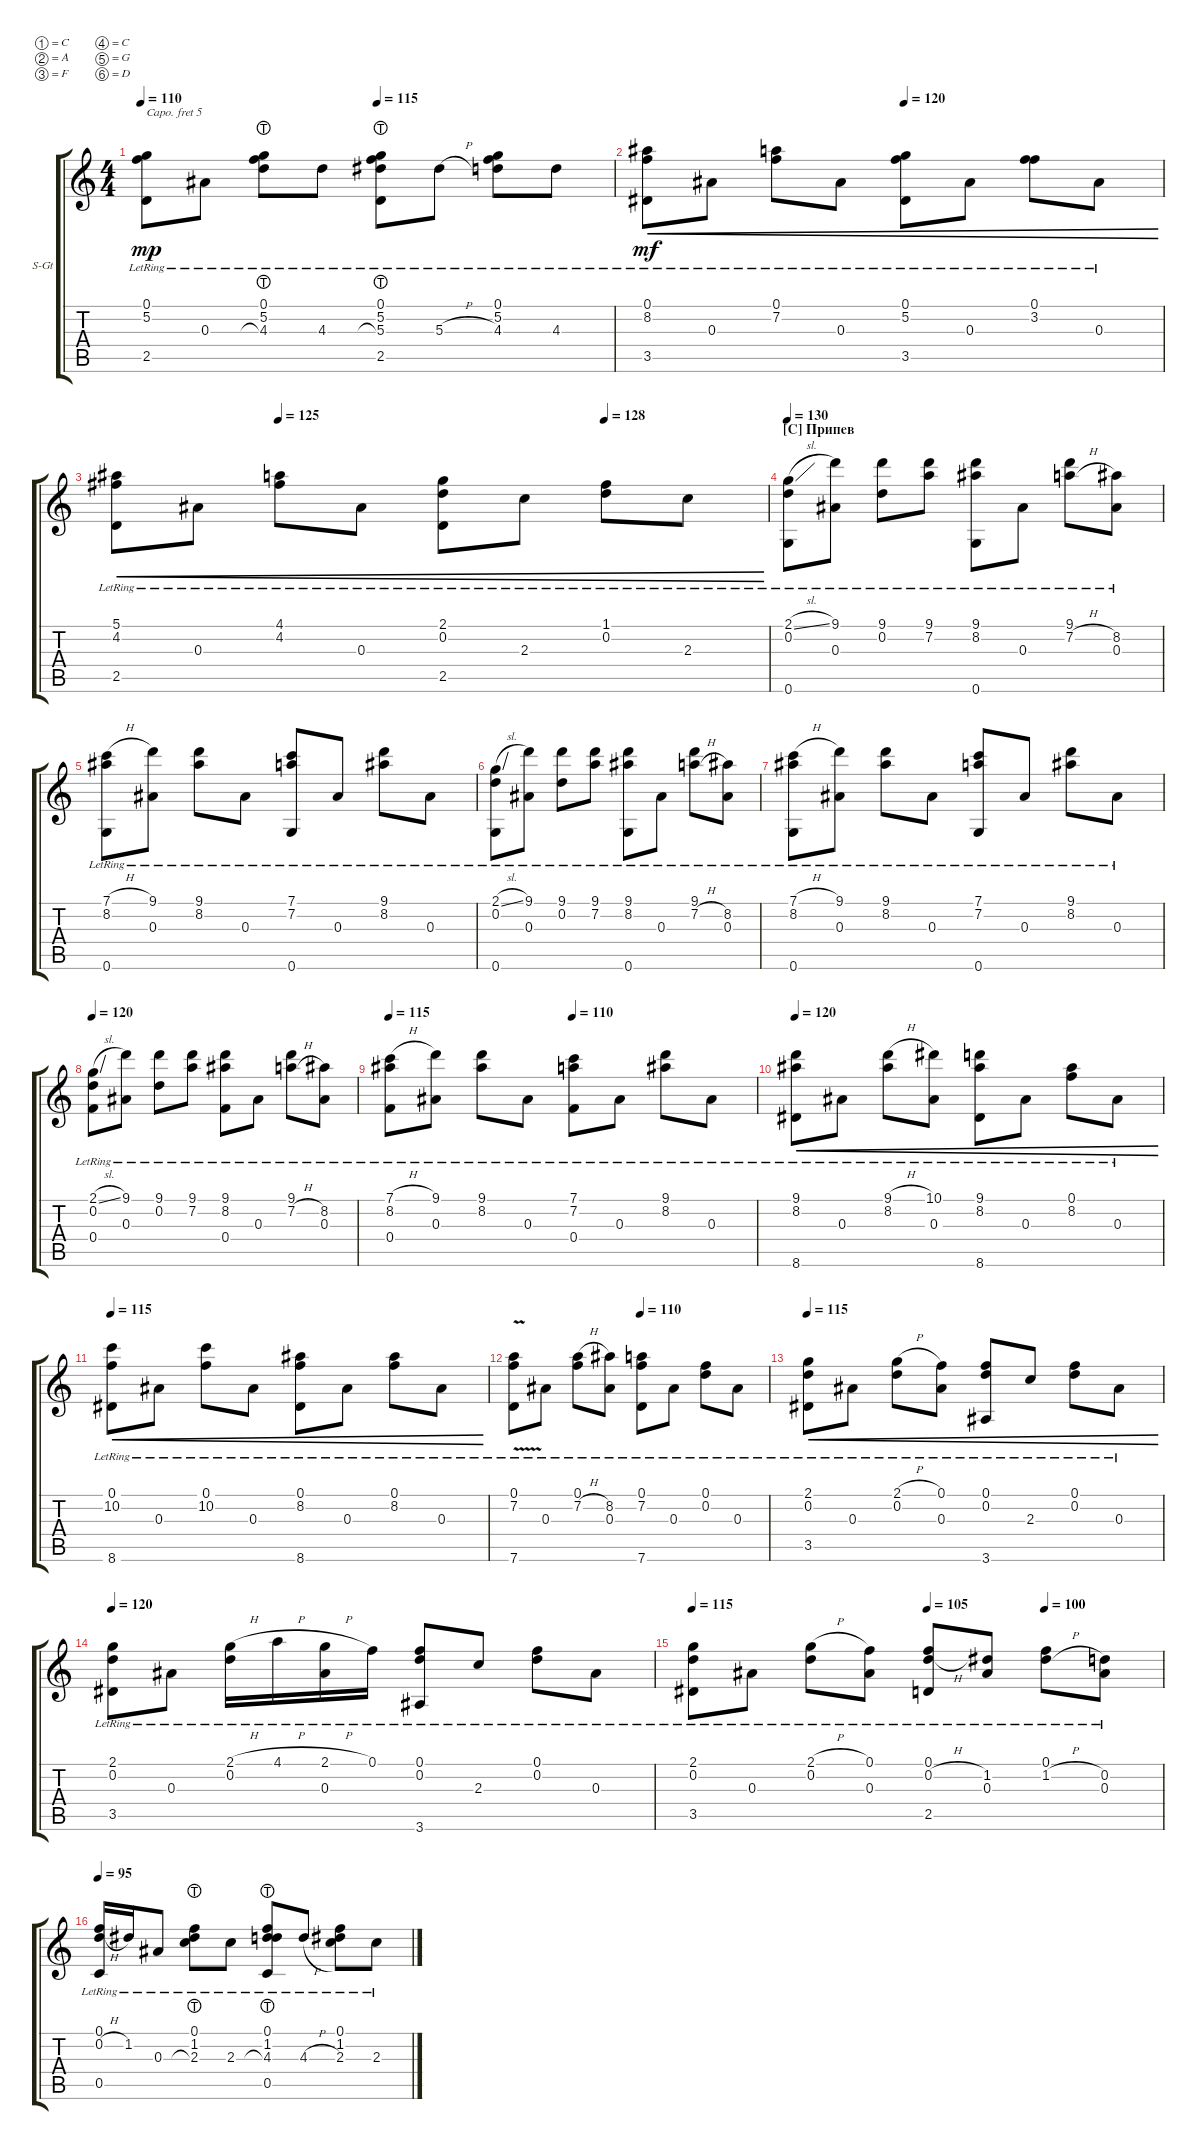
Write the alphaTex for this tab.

\defaultSystemsLayout 4
\bracketExtendMode groupsimilarinstruments
\firstSystemTrackNameOrientation horizontal
\otherSystemsTrackNameOrientation horizontal
\track ("Steel Guitar" "S-Gt") {instrument acousticguitarsteel}
\staff {score tabs}
\capo 5
\tuning (C4 A3 F3 C3 G2 D2)
\ts (4 4)
\tempo 110
\tempo (115 0.5)
\clef g2
\ks c
(2.5{lr} 5.2{lr} 0.1{lr}).8{dy mp} 0.3{lr}.8 (5.2{lr} 0.1{lr} 4.3{lht lr}).8 4.3{lr}.8 (5.2{lr} 0.1{lr} 2.5{lr} 5.3{lht lr}).8 5.3{h lr}.8 (5.2{lr} 0.1{lr} 4.3{lr}).8 4.3{lr}.8 |
\tempo (120 0.5)
(3.5{lr} 8.2{lr} 0.1{lr}).8{cre dy mf} 0.3{lr}.8{cre} (7.2{lr} 0.1{lr}).8{cre} 0.3{lr}.8{cre} (5.2{lr} 0.1{lr} 3.5{lr}).8{cre} 0.3{lr}.8{cre} (3.2{lr} 0.1{lr}).8{cre} 0.3{lr}.8{cre} |
\tempo (125 0.25)
\tempo (128 0.75)
(4.2{lr} 5.1{lr} 2.5{lr}).8{cre} 0.3{lr}.8{cre} (4.2{lr} 4.1{lr}).8{cre} 0.3{lr}.8{cre} (2.1{lr} 0.2{lr} 2.5{lr}).8{cre} 2.3{lr}.8{cre} (1.1{lr} 0.2{lr}).8{cre} 2.3{lr}.8{cre} |
\section ("C" "Припев")
\tempo 130
(2.1{sl lr} 0.2{lr} 0.6{lr}).8 (0.3{lr} 9.1{lr}).8 (9.1{lr} 0.2{lr}).8 (9.1{lr} 7.2{lr}).8 (8.2{lr} 9.1{lr} 0.6{lr}).8 0.3{lr}.8 (9.1{lr} 7.2{h lr}).8 (8.2{lr} 0.3{lr}).8 |
(0.6{lr} 7.1{h lr} 8.2{lr}).8 (9.1{lr} 0.3{lr}).8 (9.1{lr} 8.2{lr}).8 0.3{lr}.8 (7.1{lr} 7.2{lr} 0.6{lr}).8 0.3{lr}.8 (9.1{lr} 8.2{lr}).8 0.3{lr}.8 |
(2.1{sl lr} 0.2{lr} 0.6{lr}).8 (0.3{lr} 9.1{lr}).8 (9.1{lr} 0.2{lr}).8 (9.1{lr} 7.2{lr}).8 (8.2{lr} 9.1{lr} 0.6{lr}).8 0.3{lr}.8 (9.1{lr} 7.2{h lr}).8 (8.2{lr} 0.3{lr}).8 |
(0.6{lr} 7.1{h lr} 8.2{lr}).8 (9.1{lr} 0.3{lr}).8 (9.1{lr} 8.2{lr}).8 0.3{lr}.8 (7.1{lr} 7.2{lr} 0.6{lr}).8 0.3{lr}.8 (9.1{lr} 8.2{lr}).8 0.3{lr}.8 |
\tempo 120
(2.1{sl lr} 0.2{lr} 0.4{lr}).8 (0.3{lr} 9.1{lr}).8 (9.1{lr} 0.2{lr}).8 (9.1{lr} 7.2{lr}).8 (8.2{lr} 9.1{lr} 0.4{lr}).8 0.3{lr}.8 (9.1{lr} 7.2{h lr}).8 (8.2{lr} 0.3{lr}).8 |
\tempo 115
\tempo (110 0.5)
(7.1{h lr} 8.2{lr} 0.4{lr}).8 (9.1{lr} 0.3{lr}).8 (9.1{lr} 8.2{lr}).8 0.3{lr}.8 (7.1{lr} 7.2{lr} 0.4{lr}).8 0.3{lr}.8 (9.1{lr} 8.2{lr}).8 0.3{lr}.8 |
\tempo 120
(9.1{lr} 8.2{lr} 8.6{lr}).8{cre} 0.3{lr}.8{cre} (9.1{h lr} 8.2{lr}).8{cre} (10.1{lr} 0.3{lr}).8{cre} (9.1{lr} 8.2{lr} 8.6{lr}).8{cre} 0.3{lr}.8{cre} (8.2{lr} 0.1{lr}).8{cre} 0.3{lr}.8{cre} |
\tempo 115
(10.2{lr} 0.1{lr} 8.6{lr}).8{cre} 0.3{lr}.8{cre} (10.2{lr} 0.1{lr}).8{cre} 0.3{lr}.8{cre} (8.6{lr} 8.2{lr} 0.1{lr}).8{cre} 0.3{lr}.8{cre} (8.2{lr} 0.1{lr}).8{cre} 0.3{lr}.8{cre} |
\tempo (110 0.5)
(7.2{v lr} 7.6{lr} 0.1{lr}).8 0.3{lr}.8 (7.2{h lr} 0.1{lr}).8 (8.2{lr} 0.3{lr}).8 (7.2{lr} 7.6{lr} 0.1{lr}).8 0.3{lr}.8 (0.1{lr} 0.2{lr}).8 0.3{lr}.8 |
\tempo 115
(2.1{lr} 3.5{lr} 0.2{lr}).8{cre} 0.3{lr}.8{cre} (2.1{h lr} 0.2{lr}).8{cre} (0.1{lr} 0.3{lr}).8{cre} (3.6{lr} 0.1{lr} 0.2{lr}).8{cre} 2.3{lr}.8{cre} (0.1{lr} 0.2{lr}).8{cre} 0.3{lr}.8{cre} |
\tempo 120
(2.1{lr} 3.5{lr} 0.2{lr}).8 0.3{lr}.8 (2.1{h lr} 0.2{lr}).16 4.1{h lr}.16 (2.1{h lr} 0.3{lr}).16 0.1{lr}.16 (3.6{lr} 0.1{lr} 0.2{lr}).8 2.3{lr}.8 (0.1{lr} 0.2{lr}).8 0.3{lr}.8 |
\tempo 115
\tempo (105 0.5)
\tempo (100 0.75)
(2.1{lr} 3.5{lr} 0.2{lr}).8 0.3{lr}.8 (2.1{h lr} 0.2{lr}).8 (0.1{lr} 0.3{lr}).8 (0.1{lr} 0.2{h lr} 2.5{lr}).8 (1.2{lr} 0.3{lr}).8 (0.1{lr} 1.2{h lr}).8 (0.2{lr} 0.3{lr}).8 |
\tempo 95
(0.2{h lr} 0.5{lr} 0.1{lr}).16 1.2{lr}.16 0.3{lr}.8 (1.2{lr} 0.1{lr} 2.3{lht lr}).8 2.3{lr}.8 (1.2{lr} 0.1{lr} 4.3{lht lr} 0.5{lr}).8 4.3{h lr}.8 (1.2{lr} 0.1{lr} 2.3{lr}).8 2.3{lr}.8
